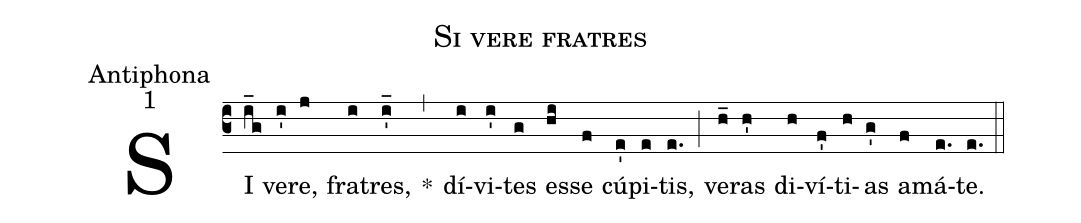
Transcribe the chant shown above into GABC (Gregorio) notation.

name:Si vere fratres;
office-part:Antiphona;
mode:1;
%%
(c3) SI(i_g) ve(i')re,(j) fra(i)tres,(i'_) *(,) dí(i)vi(i')tes(g) es(hi)se(f) cú(e')pi(e)tis,(e.) (;) ve(h_)ras(h') di(h)ví(f')ti(h)as(g') a(f)má(e.)te.(e.) (::)
